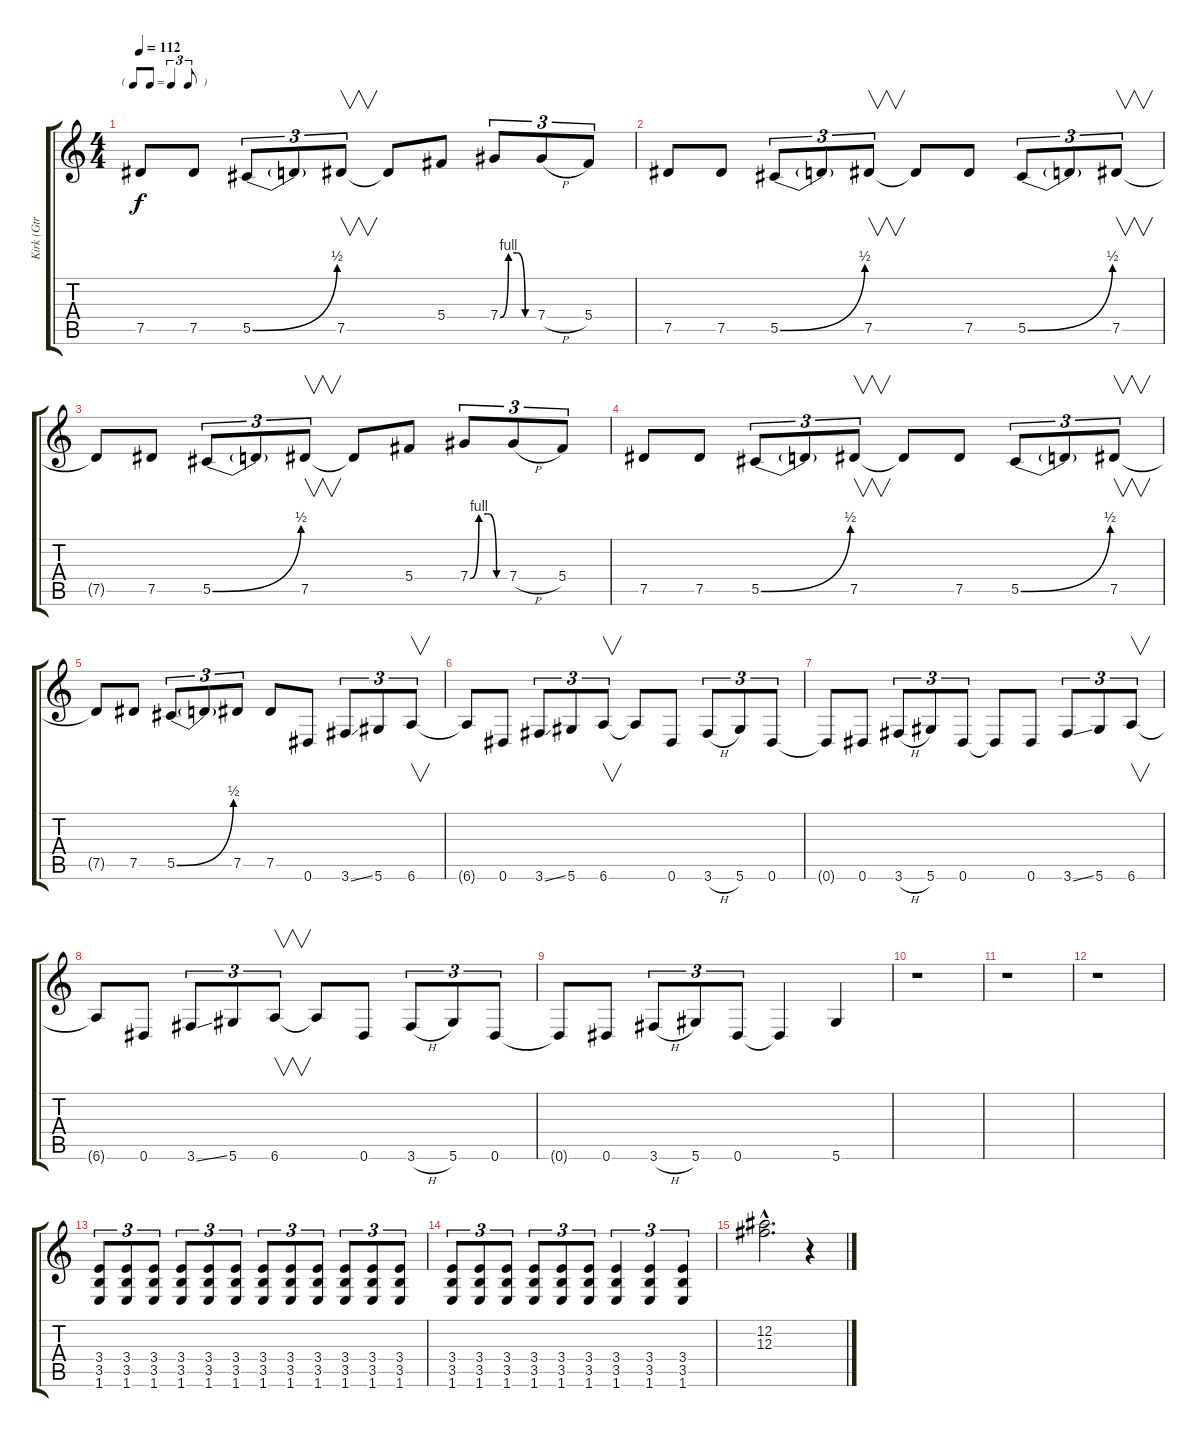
\track ("Kirk (Gtr 2)" "Kirk (Gtr ") {instrument distortionguitar}
\staff {score tabs}
\tuning (Eb4 Bb3 Gb3 Db3 Ab2 Eb2) {hide}
\ts (4 4)
\tf triplet8th
\tempo 112
\clef g2
\ks c
7.5{t}.8{dy f} 7.5.8 5.5{be (bend 0 0 60 2)}.8{tu (3 2)} 5.5{t}.8{tu (3 2)} 7.5.8{v tu (3 2)} 7.5{t}.8 5.4.8 7.4{be (custom 0 0 15 4 30 4 45 0 60 0)}.8{tu (3 2)} 7.4{h}.8{tu (3 2)} 5.4.8{tu (3 2)} |
7.5.8 7.5.8 5.5{be (bend 0 0 60 2)}.8{tu (3 2)} 5.5{t}.8{tu (3 2)} 7.5.8{v tu (3 2)} 7.5{t}.8 7.5.8 5.5{be (bend 0 0 60 2)}.8{tu (3 2)} 5.5{t}.8{tu (3 2)} 7.5.8{v tu (3 2)} |
7.5{t}.8 7.5.8 5.5{be (bend 0 0 60 2)}.8{tu (3 2)} 5.5{t}.8{tu (3 2)} 7.5.8{v tu (3 2)} 7.5{t}.8 5.4.8 7.4{be (custom 0 0 15 4 30 4 45 0 60 0)}.8{tu (3 2)} 7.4{h}.8{tu (3 2)} 5.4.8{tu (3 2)} |
7.5.8 7.5.8 5.5{be (bend 0 0 60 2)}.8{tu (3 2)} 5.5{t}.8{tu (3 2)} 7.5.8{v tu (3 2)} 7.5{t}.8 7.5.8 5.5{be (bend 0 0 60 2)}.8{tu (3 2)} 5.5{t}.8{tu (3 2)} 7.5.8{v tu (3 2)} |
7.5{t}.8 7.5.8 5.5{be (bend 0 0 60 2)}.8{tu (3 2)} 5.5{t}.8{tu (3 2)} 7.5.8{tu (3 2)} 7.5.8 0.6.8 3.6{ss}.8{tu (3 2)} 5.6.8{tu (3 2)} 6.6.8{v tu (3 2)} |
6.6{t}.8 0.6.8 3.6{ss}.8{tu (3 2)} 5.6.8{tu (3 2)} 6.6.8{v tu (3 2)} 6.6{t}.8 0.6.8 3.6{h}.8{tu (3 2)} 5.6.8{tu (3 2)} 0.6.8{tu (3 2)} |
0.6{t}.8 0.6.8 3.6{h}.8{tu (3 2)} 5.6.8{tu (3 2)} 0.6.8{tu (3 2)} 0.6{t}.8 0.6.8 3.6{ss}.8{tu (3 2)} 5.6.8{tu (3 2)} 6.6.8{v tu (3 2)} |
6.6{t}.8 0.6.8 3.6{ss}.8{tu (3 2)} 5.6.8{tu (3 2)} 6.6.8{v tu (3 2)} 6.6{t}.8 0.6.8 3.6{h}.8{tu (3 2)} 5.6.8{tu (3 2)} 0.6.8{tu (3 2)} |
0.6{t}.8 0.6.8 3.6{h}.8{tu (3 2)} 5.6.8{tu (3 2)} 0.6.8{tu (3 2)} 0.6{t}.4 5.6.4 |
r.1 |
r.1 |
r.1 |
(3.4 3.5 1.6).8{tu (3 2)} (3.4 3.5 1.6).8{tu (3 2)} (3.4 3.5 1.6).8{tu (3 2)} (3.4 3.5 1.6).8{tu (3 2)} (3.4 3.5 1.6).8{tu (3 2)} (3.4 3.5 1.6).8{tu (3 2)} (3.4 3.5 1.6).8{tu (3 2)} (3.4 3.5 1.6).8{tu (3 2)} (3.4 3.5 1.6).8{tu (3 2)} (3.4 3.5 1.6).8{tu (3 2)} (3.4 3.5 1.6).8{tu (3 2)} (3.4 3.5 1.6).8{tu (3 2)} |
(3.4 3.5 1.6).8{tu (3 2)} (3.4 3.5 1.6).8{tu (3 2)} (3.4 3.5 1.6).8{tu (3 2)} (3.4 3.5 1.6).8{tu (3 2)} (3.4 3.5 1.6).8{tu (3 2)} (3.4 3.5 1.6).8{tu (3 2)} (3.4 3.5 1.6).4{tu (3 2)} (3.4 3.5 1.6).4{tu (3 2)} (3.4 3.5 1.6).4{tu (3 2)} |
(12.2{hac} 12.3{hac}).2{d} r.4
